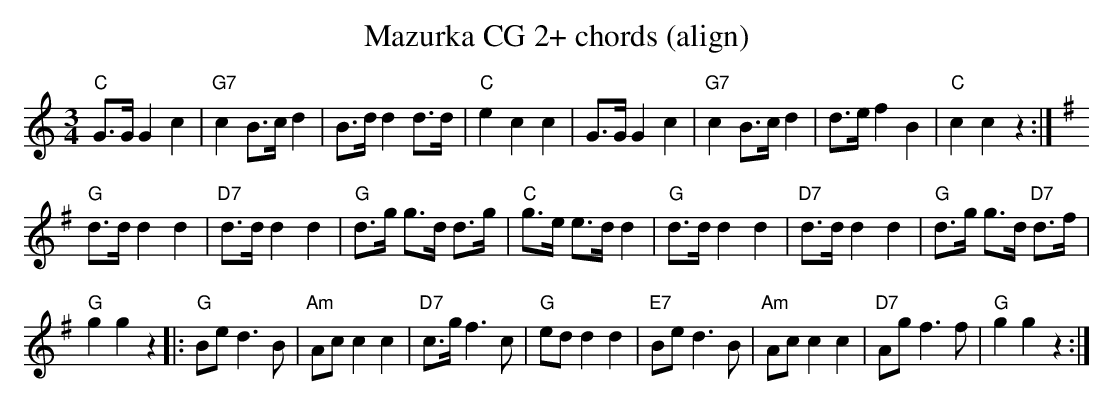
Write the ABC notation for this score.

X:1
T:Mazurka CG 2+ chords (align)
M:3/4
L:1/8
K:C %%MIDI gchordon
"C"G>GG2c2 | "G7"c2B>cd2 | B>dd2d>d | "C"e2c2c2 | G>GG2c2 | "G7"c2B>cd2 | \
d>ef2B2 | "C"c2c2z2 :| [K:G]
"G"d>dd2d2 | "D7"d>dd2d2 | "G"d>g g>d d>g | "C"g>e e>dd2 | \
"G"d>d d2d2 | "D7"d>dd2d2 | "G"d>g g>d "D7"d>f |
"G"g2g2z2 |: "G"Be d3B | "Am"Acc2c2 | \
"D7"c>g f3c | "G"ed d2d2 | "E7"Bed3B | "Am"Acc2c2 | "D7"Ag f3f | "G"g2g2z2 :|
